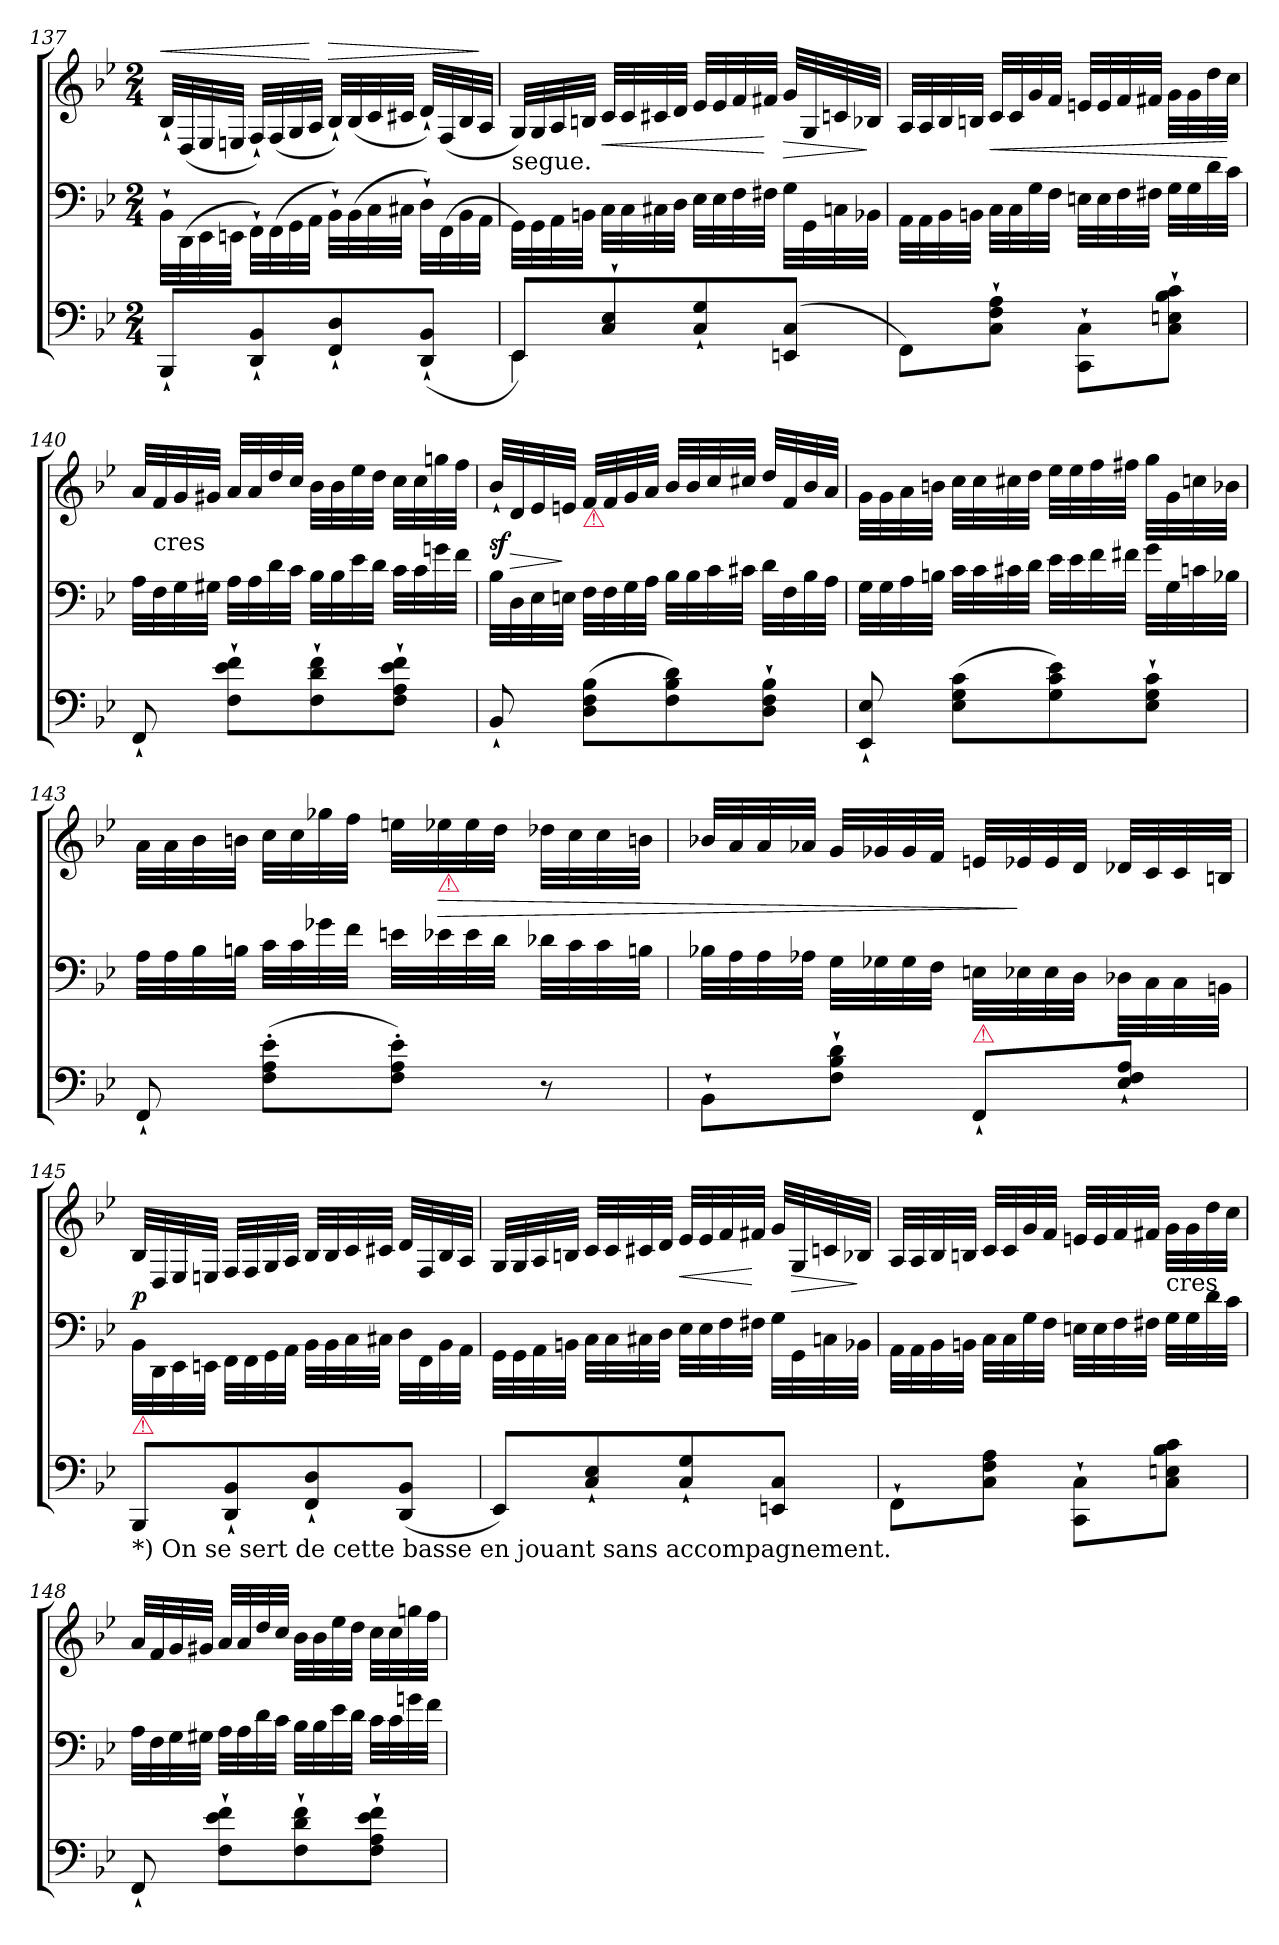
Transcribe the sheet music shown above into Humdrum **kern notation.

**kern	**kern	**kern	**dynam
*part2	*part1	*part1	*part1
*staff3	*staff2	*staff1	*staff1/2
*	*clefF4	*clefG2	*
*k[b-e-]	*k[b-e-]	*k[b-e-]	*
*M2/4	*M2/4	*M2/4	*
=137	=137	=137	=137
!	!	!	!LO:HP:a
8BBB-`L	32BB-`<\LLL	32B-`>/LLL	<
.	(<32DD\	(>32D/	.
.	32EE-\	32E-/	.
.	32EEn\JJJ	32En/JJJ	.
8DD` 8BB-`	32FF`<\LLL)	32F`>/LLL)	.
.	(<32FF\	(>32F/	.
.	32GG\	32G/	.
.	32AA\JJJ	32A/JJJ	[
!	!	!	!LO:HP:a
8FF` 8D`	32BB-`<\LLL)	32B-`>/LLL)	>
.	(<32BB-\	(>32B-/	.
.	32C\	32c/	.
.	32C#XJJJ	32c#XJJJ	.
(<8DD` 8BB-`J	32D`<\LLL)	32d`>/LLL)	.
.	(<32FF\	(>32F/	.
.	32BB-\	32B-/	.
.	32AA\JJJ	32A/JJJ	]
=138	=138	=138	=138
*^	*	*	*
!	!	!	!LO:TX:b:t=segue.	!
8EE-L)	4EE-	32GG\LLL)	32G/LLL)	.
.	.	32GG\	32G/	.
.	.	32AA\	32A/	.
.	.	32BBn\JJJ	32Bn/JJJ	.
8C`< 8E-`<	.	32C\LLL	32cLLL	<
.	.	32C\	32c	.
.	.	32C#X\	32c#X	.
.	.	32D\JJJ	32dJJJ	.
8C`< 8G`<	4ryy	32E-LLL	32e-LLL	.
.	.	32E-	32e-	.
.	.	32F	32f	.
.	.	32F#XJJJ	32f#XJJJ	[
(<8EEn 8CJ	.	32G\LLL	32gLLL	>
.	.	32GG\	32G	.
.	.	32Cn\	32cn	.
.	.	32BB-X\JJJ	32B-XJJJ	]
*v	*v	*	*	*
=139	=139	=139	=139
8FF\L)	32AA\LLL	32A/LLL	.
.	32AA\	32A/	.
.	32BB-\	32B-/	.
.	32BBn\JJJ	32Bn/JJJ	.
8C`\ 8F`\ 8A`\J	32CLLL	32cLLL	<
.	32C	32c	.
.	32G	32g	.
.	32FJJJ	32fJJJ	.
8CC`\ 8C`\L	32EnLLL	32enLLL	.
.	32E	32e	.
.	32F	32f	.
.	32F#XJJJ	32f#XJJJ	.
8C`\ 8En`\ 8B-`\ 8c`\J	32GLLL	32gLLL	.
.	32G	32g	.
.	32d	32dd	.
.	32cJJJ	32ccJJJ	[
=140	=140	=140	=140
8FF`	32ALLL	32aLLL	.
!	!	!LO:TX:c:t=cres	!
.	32F	32f	.
.	32G	32g	.
.	32G#XJJJ	32g#XJJJ	.
8F` 8e-` 8f`L	32ALLL	32a/LLL	.
.	32A	32a/	.
.	32d	32dd/	.
.	32cJJJ	32cc/JJJ	.
8F` 8d` 8f`	32B-LLL	32b-LLL	.
.	32B-	32b-	.
.	32e-	32ee-	.
.	32dJJJ	32ddJJJ	.
8F` 8A` 8e-` 8f`J	32cLLL	32ccLLL	.
.	32c	32cc	.
.	32gn	32ggn	.
.	32fJJJ	32ffJJJ	.
=141	=141	=141	=141
8BB-`	32B-LLL	32b-`LLL	sf
.	32D	32d	>
.	32E-	32e-	.
.	32EnJJJ	32enJJJ	]
!	!	!LO:TX:b:color=crimson:t=⚠	!
(>8D 8F 8B-L	32FLLL	32fLLL	.
.	32F	32f	.
.	32G	32g	.
.	32AJJJ	32aJJJ	.
8F 8B- 8d)	32B-LLL	32b-/LLL	.
.	32B-	32b-/	.
.	32c	32cc/	.
.	32c#XJJJ	32cc#X/JJJ	.
8D` 8F` 8B-`J	32dLLL	32ddLLL	.
.	32F	32f	.
.	32B-	32b-	.
.	32AJJJ	32aJJJ	.
=142	=142	=142	=142
8EE-` 8E-`	32GLLL	32g\LLL	.
.	32G	32g\	.
.	32A	32a\	.
.	32BnJJJ	32bn\JJJ	.
(>8E- 8G 8cL	32cLLL	32ccLLL	.
.	32c	32cc	.
.	32c#X	32cc#X	.
.	32dJJJ	32ddJJJ	.
8G 8c 8e-)	32e-LLL	32ee-LLL	.
.	32e-	32ee-	.
.	32f	32ff	.
.	32f#XJJJ	32ff#XJJJ	.
8E-` 8G` 8c`J	32gLLL	32ggLLL	.
.	32G	32g	.
.	32cn	32ccn	.
.	32B-XJJJ	32b-XJJJ	.
=143	=143	=143	=143
8FF`	32ALLL	32a\LLL	.
.	32A	32a\	.
.	32B-	32b-\	.
.	32BnJJJ	32bn\JJJ	.
(>8F' 8A' 8e-'L	32cLLL	32ccLLL	.
.	32c	32cc	.
.	32g-X	32gg-X	.
.	32fJJJ	32ffJJJ	.
8F' 8A' 8e-'J)	32enLLL	32eenLLL	.
!	!	!LO:TX:b:color=crimson:t=⚠	!
.	32e-X	32ee-X	>
.	32e-	32ee-	.
.	32dJJJ	32ddJJJ	.
8r	32d-XLLL	32dd-XLLL	.
.	32c	32cc	.
.	32c	32cc	.
.	32BnJJJ	32bnJJJ	.
=144	=144	=144	=144
8BB-`L	32B-XLLL	32b-XLLL	.
.	32A	32a	.
.	32A	32a	.
.	32A-XJJJ	32a-XJJJ	.
8F` 8B-` 8d`J	32GLLL	32gLLL	.
.	32G-X	32g-X	.
.	32G-	32g-	.
.	32FJJJ	32fJJJ	.
!LO:TX:a:color=crimson:t=⚠	!	!	!
8FF`/L	32EnLLL	32enLLL	.
.	32E-X	32e-X	]
.	32E-	32e-	.
.	32DJJJ	32dJJJ	.
8E-`\ 8F`\ 8A`\J	32D-X\LLL	32d-XLLL	.
.	32C\	32c	.
.	32C\	32c	.
.	32BBn\JJJ	32BnJJJ	.
=145	=145	=145	=145
!LO:TX:b:t=*) On se sert de cette basse en jouant sans accompagnement.	!	!	!
!LO:TX:a:color=crimson:t=⚠	!	!	!
8BBB-L	32BB-\LLL	32B-/LLL	p
.	32DD\	32D/	.
.	32EE-\	32E-/	.
.	32EEn\JJJ	32En/JJJ	.
8DD` 8BB-`	32FF\LLL	32F/LLL	.
.	32FF\	32F/	.
.	32GG\	32G/	.
.	32AA\JJJ	32A/JJJ	.
8FF` 8D`	32BB-\LLL	32B-/LLL	.
.	32BB-\	32B-/	.
.	32C\	32c/	.
.	32C#XJJJ	32c#XJJJ	.
(<8DD 8BB-J	32D\LLL	32d/LLL	.
.	32FF\	32F/	.
.	32BB-\	32B-/	.
.	32AA\JJJ	32A/JJJ	.
=146	=146	=146	=146
8EE-L)	32GG\LLL	32G/LLL	.
.	32GG\	32G/	.
.	32AA\	32A/	.
.	32BBn\JJJ	32Bn/JJJ	.
8C` 8E-`	32C\LLL	32c/LLL	.
.	32C\	32c/	.
.	32C#X	32c#X	.
.	32D\JJJ	32d/JJJ	.
8C` 8G`	32E-LLL	32e-LLL	<
.	32E-	32e-	.
.	32F	32f	.
.	32F#XJJJ	32f#XJJJ	[
8EEn 8CJ	32G\LLL	32gLLL	.
.	32GG\	32G	>
.	32Cn\	32cn	.
.	32BB-X\JJJ	32B-XJJJ	]
=147	=147	=147	=147
8FF`\L	32AA\LLL	32ALLL	.
.	32AA\	32A	.
.	32BB-\	32B-	.
.	32BBn\JJJ	32BnJJJ	.
8C\ 8F\ 8A\J	32CLLL	32cLLL	.
.	32C	32c	.
.	32G	32g	.
.	32FJJJ	32fJJJ	.
8CC`\ 8C`\L	32EnLLL	32enLLL	.
.	32E	32e	.
.	32F	32f	.
.	32F#XJJJ	32f#XJJJ	.
!	!	!LO:TX:c:t=cres	!
8C\ 8En\ 8B-\ 8c\J	32GLLL	32gLLL	.
.	32G	32g	.
.	32d	32dd	.
.	32cJJJ	32ccJJJ	.
=148	=148	=148	=148
8FF`	32ALLL	32aLLL	.
.	32F	32f	.
.	32G	32g	.
.	32G#XJJJ	32g#XJJJ	.
8F` 8e-` 8f`L	32ALLL	32a/LLL	.
.	32A	32a/	.
.	32d	32dd/	.
.	32cJJJ	32cc/JJJ	.
8F` 8d` 8f`	32B-LLL	32b-LLL	.
.	32B-	32b-	.
.	32e-	32ee-	.
.	32dJJJ	32ddJJJ	.
8F` 8A` 8e-` 8f`J	32cLLL	32ccLLL	.
.	32c	32cc	.
.	32gn	32ggn	.
.	32fJJJ	32ffJJJ	.
=	=	=	=
*-	*-	*-	*-
